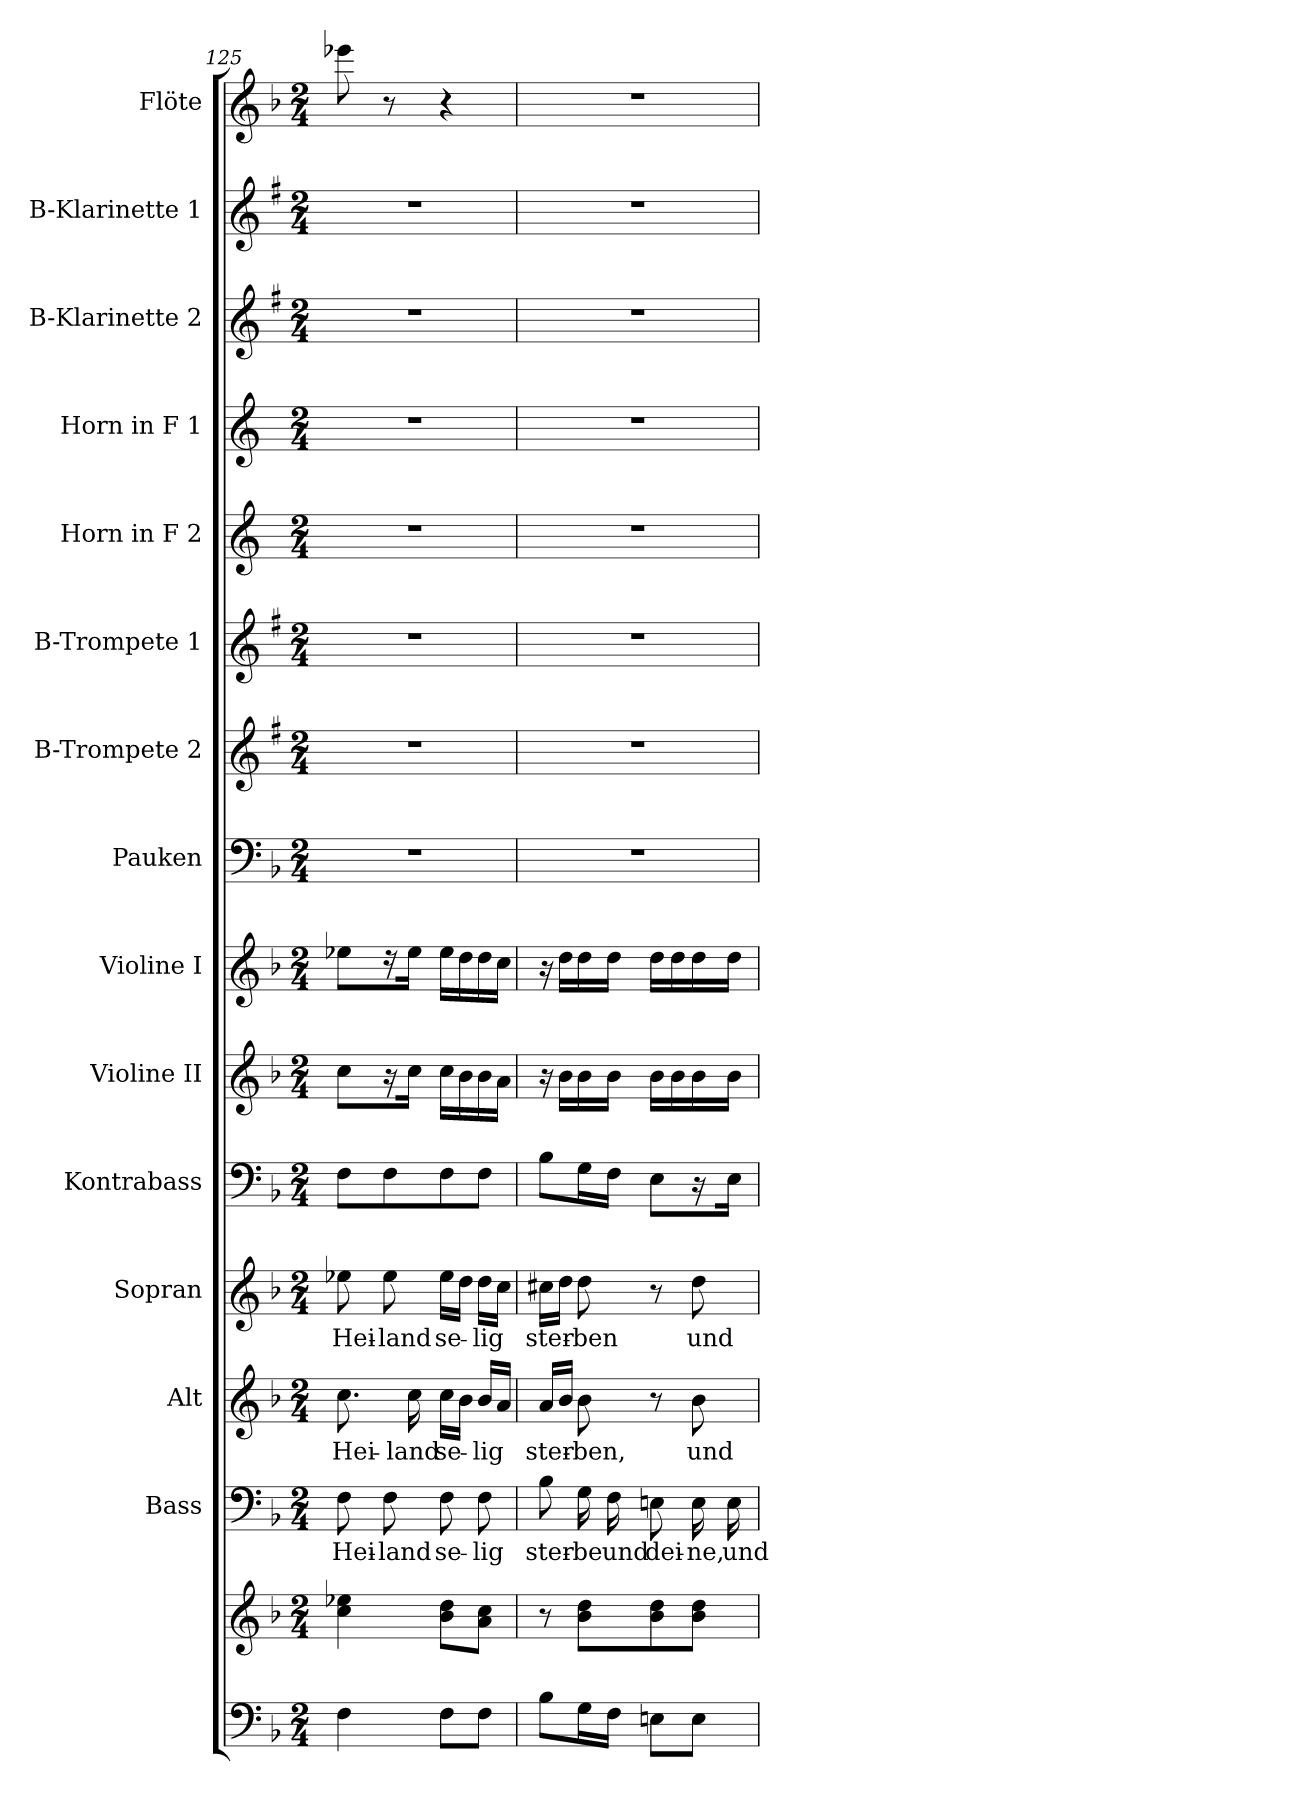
**kern	**kern	**kern	**text	**kern	**text	**kern	**text	**kern	**kern	**kern	**kern	**kern	**kern	**kern	**kern	**kern	**kern	**kern
*part15	*part15	*part14	*part14	*part13	*part13	*part12	*part12	*part11	*part10	*part9	*part8	*part7	*part6	*part5	*part4	*part3	*part2	*part1
*staff16	*staff15	*staff14	*staff14	*staff13	*staff13	*staff12	*staff12	*staff11	*staff10	*staff9	*staff8	*staff7	*staff6	*staff5	*staff4	*staff3	*staff2	*staff1
*	*	*I"Bass	*	*I"Alt	*	*I"Sopran	*	*I"Kontrabass	*I"Violine II	*I"Violine I	*I"Pauken	*I"B-Trompete 2	*I"B-Trompete 1	*I"Horn in F 2	*I"Horn in F 1	*I"B-Klarinette 2	*I"B-Klarinette 1	*I"Flöte
*	*	*I'B.	*	*I'A.	*	*I'S.	*	*I'Kb.	*I'Vl. II	*I'Vl. I	*I'Pk.	*I'B Trp. 2	*I'B Trp. 1	*	*	*I'B Kl. 2	*I'B Kl. 1	*I'Fl.
*clefF4	*clefG2	*clefF4	*	*clefG2	*	*clefG2	*	*clefF4	*clefG2	*clefG2	*clefF4	*clefG2	*clefG2	*clefG2	*clefG2	*clefG2	*clefG2	*clefG2
*	*	*	*	*	*	*	*	*ITrd7c12	*	*	*	*ITrd1c2	*ITrd1c2	*ITrd4c7	*ITrd4c7	*ITrd1c2	*ITrd1c2	*
*k[b-]	*k[b-]	*k[b-]	*	*k[b-]	*	*k[b-]	*	*k[b-]	*k[b-]	*k[b-]	*k[b-]	*k[b-]	*k[b-]	*k[b-]	*k[b-]	*k[b-]	*k[b-]	*k[b-]
*F:	*F:	*F:	*	*F:	*	*F:	*	*F:	*F:	*F:	*F:	*F:	*F:	*F:	*F:	*F:	*F:	*F:
*M2/4	*M2/4	*M2/4	*	*M2/4	*	*M2/4	*	*M2/4	*M2/4	*M2/4	*M2/4	*M2/4	*M2/4	*M2/4	*M2/4	*M2/4	*M2/4	*M2/4
=125	=125	=125	=125	=125	=125	=125	=125	=125	=125	=125	=125	=125	=125	=125	=125	=125	=125	=125
!	!	!	!LO:LY:b	!	!LO:LY:b	!	!LO:LY:b	!	!	!	!	!	!	!	!	!	!	!
4F\	4cc\ 4ee-X\	8F\	Hei-	8.cc\	Hei-	8ee-X\	Hei-	8FF\L	8cc\L	8ee-X\L	2r	2r	2r	2r	2r	2r	2r	8eee-X\
!	!	!	!LO:LY:b	!	!	!	!LO:LY:b	!	!	!	!	!	!	!	!	!	!	!
.	.	8F\	-land	.	.	8ee-\	-land	8FF\	16r	16r	.	.	.	.	.	.	.	8r
!	!	!	!	!	!LO:LY:b	!	!	!	!	!	!	!	!	!	!	!	!	!
.	.	.	.	16cc\	-land	.	.	.	16cc\Jk	16ee-\Jk	.	.	.	.	.	.	.	.
!	!	!	!LO:LY:b	!	!LO:LY:b	!	!LO:LY:b	!	!	!	!	!	!	!	!	!	!	!
8F\L	8b-\ 8dd\L	8F\	se-	16cc\LL	se-	16ee-\LL	se-	8FF\	16cc\LL	16ee-\LL	.	.	.	.	.	.	.	4r
.	.	.	.	16b-\JJ	.	16dd\JJ	.	.	16b-\	16dd\	.	.	.	.	.	.	.	.
!	!	!	!LO:LY:b	!	!LO:LY:b	!	!LO:LY:b	!	!	!	!	!	!	!	!	!	!	!
8F\J	8a\ 8cc\J	8F\	-lig	16b-/LL	-lig	16dd\LL	-lig	8FF\J	16b-\	16dd\	.	.	.	.	.	.	.	.
.	.	.	.	16a/JJ	.	16cc\JJ	.	.	16a\JJ	16cc\JJ	.	.	.	.	.	.	.	.
=126	=126	=126	=126	=126	=126	=126	=126	=126	=126	=126	=126	=126	=126	=126	=126	=126	=126	=126
!	!	!	!LO:LY:b	!	!LO:LY:b	!	!LO:LY:b	!	!	!	!	!	!	!	!	!	!	!
8B-\L	8r	8B-\	ster-	16a/LL	ster-	16cc#X\LL	ster-	8BB-\L	16r	16r	2r	2r	2r	2r	2r	2r	2r	2r
.	.	.	.	16b-/JJ	.	16dd\JJ	.	.	16b-\LL	16dd\LL	.	.	.	.	.	.	.	.
!	!	!	!LO:LY:b	!	!LO:LY:b	!	!LO:LY:b	!	!	!	!	!	!	!	!	!	!	!
16G\L	8b-\ 8dd\L	16G\	-be	8b-\	-ben,	8dd\	-ben	16GG\L	16b-\	16dd\	.	.	.	.	.	.	.	.
!	!	!	!LO:LY:b	!	!	!	!	!	!	!	!	!	!	!	!	!	!	!
16F\JJ	.	16F\	und	.	.	.	.	16FF\JJ	16b-\JJ	16dd\JJ	.	.	.	.	.	.	.	.
!	!	!	!LO:LY:b	!	!	!	!	!	!	!	!	!	!	!	!	!	!	!
8En\L	8b-\ 8dd\	8En\	dei-	8r	.	8r	.	8EE\L	16b-\LL	16dd\LL	.	.	.	.	.	.	.	.
.	.	.	.	.	.	.	.	.	16b-\	16dd\	.	.	.	.	.	.	.	.
!	!	!	!LO:LY:b	!	!LO:LY:b	!	!LO:LY:b	!	!	!	!	!	!	!	!	!	!	!
8E\J	8b-\ 8dd\J	16E\	-ne,	8b-\	und	8dd\	und	16r	16b-\	16dd\	.	.	.	.	.	.	.	.
!	!	!	!LO:LY:b	!	!	!	!	!	!	!	!	!	!	!	!	!	!	!
.	.	16E\	und	.	.	.	.	16EE\Jk	16b-\JJ	16dd\JJ	.	.	.	.	.	.	.	.
=	=	=	=	=	=	=	=	=	=	=	=	=	=	=	=	=	=	=
*-	*-	*-	*-	*-	*-	*-	*-	*-	*-	*-	*-	*-	*-	*-	*-	*-	*-	*-
